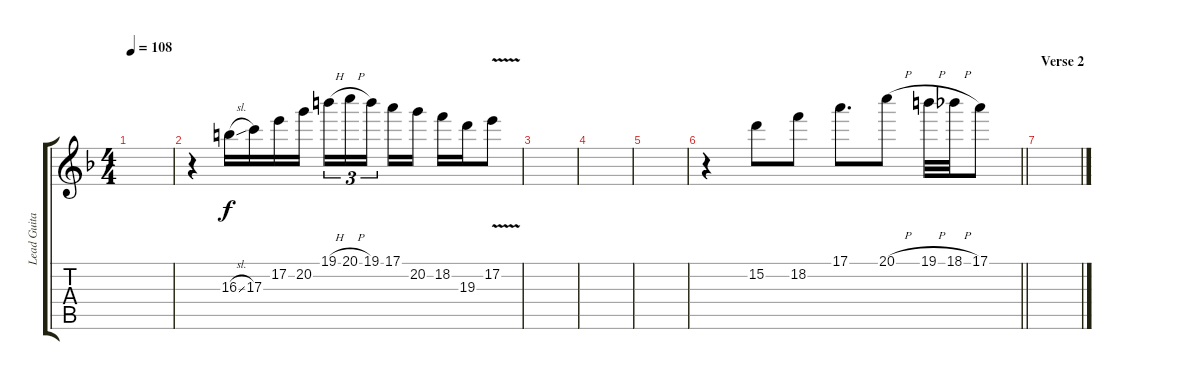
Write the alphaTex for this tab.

\track ("Lead Guitar" "Lead Guita") {instrument electricguitarjazz bank 255}
\staff {score tabs}
\tuning (E4 B3 G3 D3 A2 E2) {hide}
\ts (4 4)
\tempo 108
\clef g2
\ks f
|
r.4 16.3{sl}.16 17.3.16 17.2.16 20.2.16 19.1{h}.16{tu (3 2)} 20.1{h}.16{tu (3 2)} 19.1.16{tu (3 2) beam splitsecondary} 17.1.16 20.2.16 18.2.16 19.3.16 17.2{v}.8 |
|
|
|
\barLineRight lightlight
r.4 15.2.8 18.2.8 17.1.8{d} 20.1{h}.8 19.1{h}.32 18.1{h}.32 17.1.8 |
\section ("" "Verse 2")
